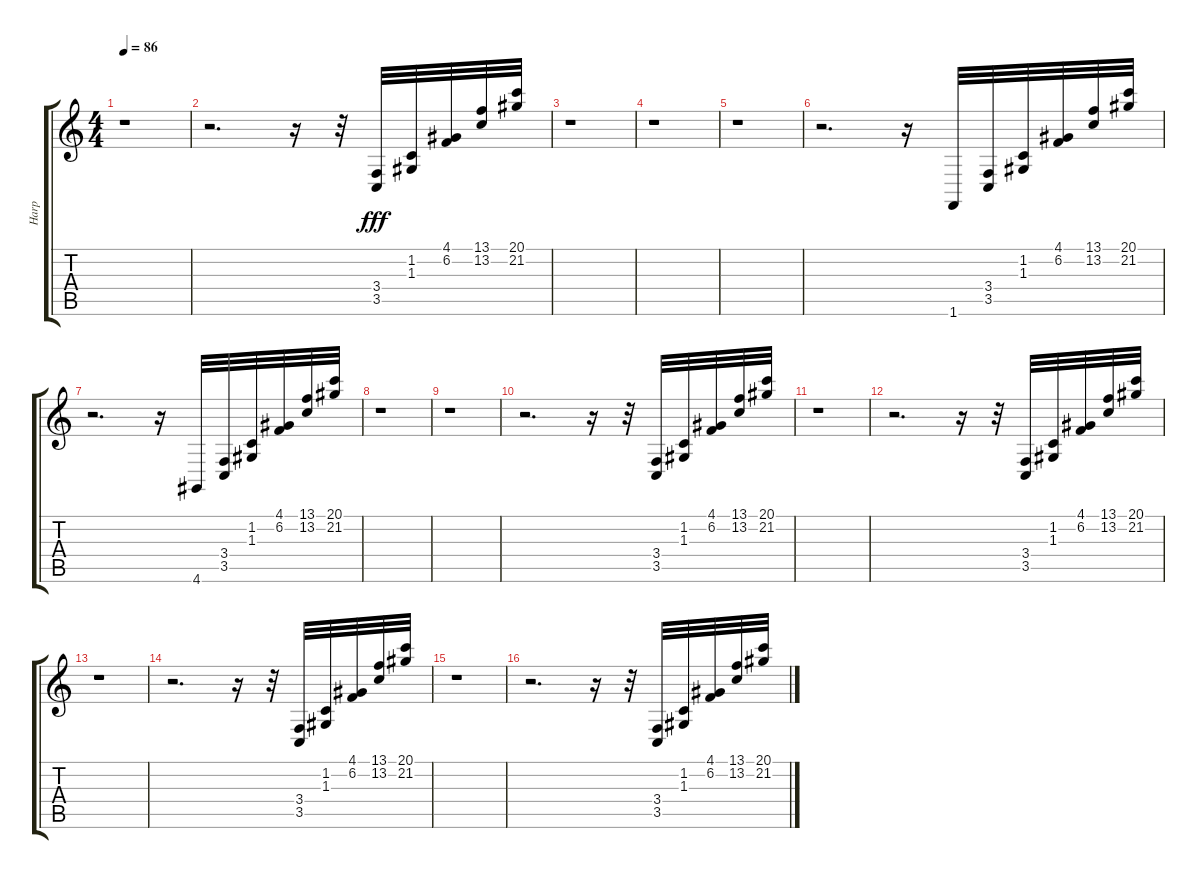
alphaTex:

\track ("Harp" "Harp") {instrument orchestralharp}
\staff {score tabs}
\tuning (E4 B3 G3 D3 A2 E2) {hide}
\ts (4 4)
\tempo 86
\clef g2
\ks c
r.1{dy fff} |
r.2{d} r.16 r.32 (3.4 3.5).32 (1.2 1.3).32 (4.1 6.2).32 (13.1 13.2).32 (20.1 21.2).32 |
r.1 |
r.1 |
r.1 |
r.2{d} r.16 1.6.32 (3.4 3.5).32 (1.2 1.3).32 (4.1 6.2).32 (13.1 13.2).32 (20.1 21.2).32 |
r.2{d} r.16 4.6.32 (3.4 3.5).32 (1.2 1.3).32 (4.1 6.2).32 (13.1 13.2).32 (20.1 21.2).32 |
r.1 |
r.1 |
r.2{d} r.16 r.32 (3.4 3.5).32 (1.2 1.3).32 (4.1 6.2).32 (13.1 13.2).32 (20.1 21.2).32 |
r.1 |
r.2{d} r.16 r.32 (3.4 3.5).32 (1.2 1.3).32 (4.1 6.2).32 (13.1 13.2).32 (20.1 21.2).32 |
r.1 |
r.2{d} r.16 r.32 (3.4 3.5).32 (1.2 1.3).32 (4.1 6.2).32 (13.1 13.2).32 (20.1 21.2).32 |
r.1 |
r.2{d} r.16 r.32 (3.4 3.5).32 (1.2 1.3).32 (4.1 6.2).32 (13.1 13.2).32 (20.1 21.2).32
